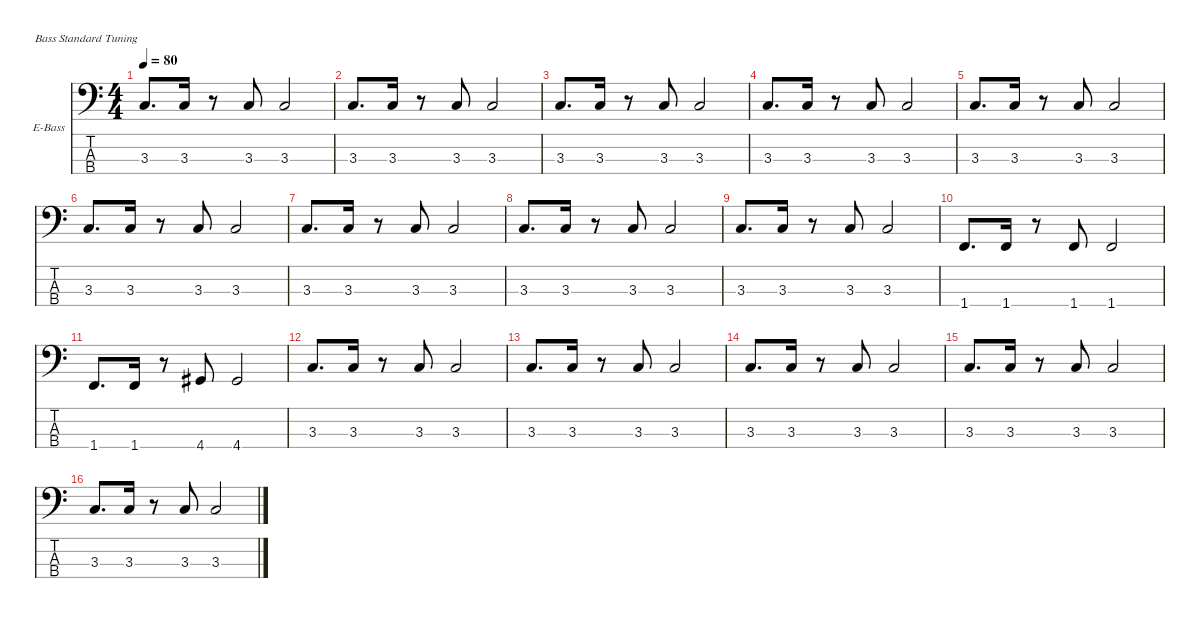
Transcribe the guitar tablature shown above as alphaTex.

\hideDynamics
\bracketExtendMode nobrackets
\firstSystemTrackNameOrientation horizontal
\otherSystemsTrackNameOrientation horizontal
\track ("Bass" "E-Bass") {instrument electricbassfinger}
\staff {score tabs}
\tuning (G2 D2 A1 E1)
\ts (4 4)
\tempo 80
\clef f4
\ks c
3.3.8{d dy f beam Up} 3.3.16{beam Up} r.8{beam Up} 3.3.8{beam Up} 3.3.2{beam Up} |
3.3.8{d beam Up} 3.3.16{beam Up} r.8{beam Up} 3.3.8{beam Up} 3.3.2{beam Up} |
3.3.8{d beam Up} 3.3.16{beam Up} r.8{beam Up} 3.3.8{beam Up} 3.3.2{beam Up} |
3.3.8{d beam Up} 3.3.16{beam Up} r.8{beam Up} 3.3.8{beam Up} 3.3.2{beam Up} |
3.3.8{d beam Up} 3.3.16{beam Up} r.8{beam Up} 3.3.8{beam Up} 3.3.2{beam Up} |
3.3.8{d beam Up} 3.3.16{beam Up} r.8{beam Up} 3.3.8{beam Up} 3.3.2{beam Up} |
3.3.8{d beam Up} 3.3.16{beam Up} r.8{beam Up} 3.3.8{beam Up} 3.3.2{beam Up} |
3.3.8{d beam Up} 3.3.16{beam Up} r.8{beam Up} 3.3.8{beam Up} 3.3.2{beam Up} |
3.3.8{d beam Up} 3.3.16{beam Up} r.8{beam Up} 3.3.8{beam Up} 3.3.2{beam Up} |
1.4.8{d beam Up} 1.4.16{beam Up} r.8{beam Up} 1.4.8{beam Up} 1.4.2{beam Up} |
1.4.8{d beam Up} 1.4.16{beam Up} r.8{beam Up} 4.4{acc #}.8{beam Up} 4.4{acc #}.2{beam Up} |
3.3.8{d beam Up} 3.3.16{beam Up} r.8{beam Up} 3.3.8{beam Up} 3.3.2{beam Up} |
3.3.8{d beam Up} 3.3.16{beam Up} r.8{beam Up} 3.3.8{beam Up} 3.3.2{beam Up} |
3.3.8{d beam Up} 3.3.16{beam Up} r.8{beam Up} 3.3.8{beam Up} 3.3.2{beam Up} |
3.3.8{d beam Up} 3.3.16{beam Up} r.8{beam Up} 3.3.8{beam Up} 3.3.2{beam Up} |
3.3.8{d beam Up} 3.3.16{beam Up} r.8{beam Up} 3.3.8{beam Up} 3.3.2{beam Up}
